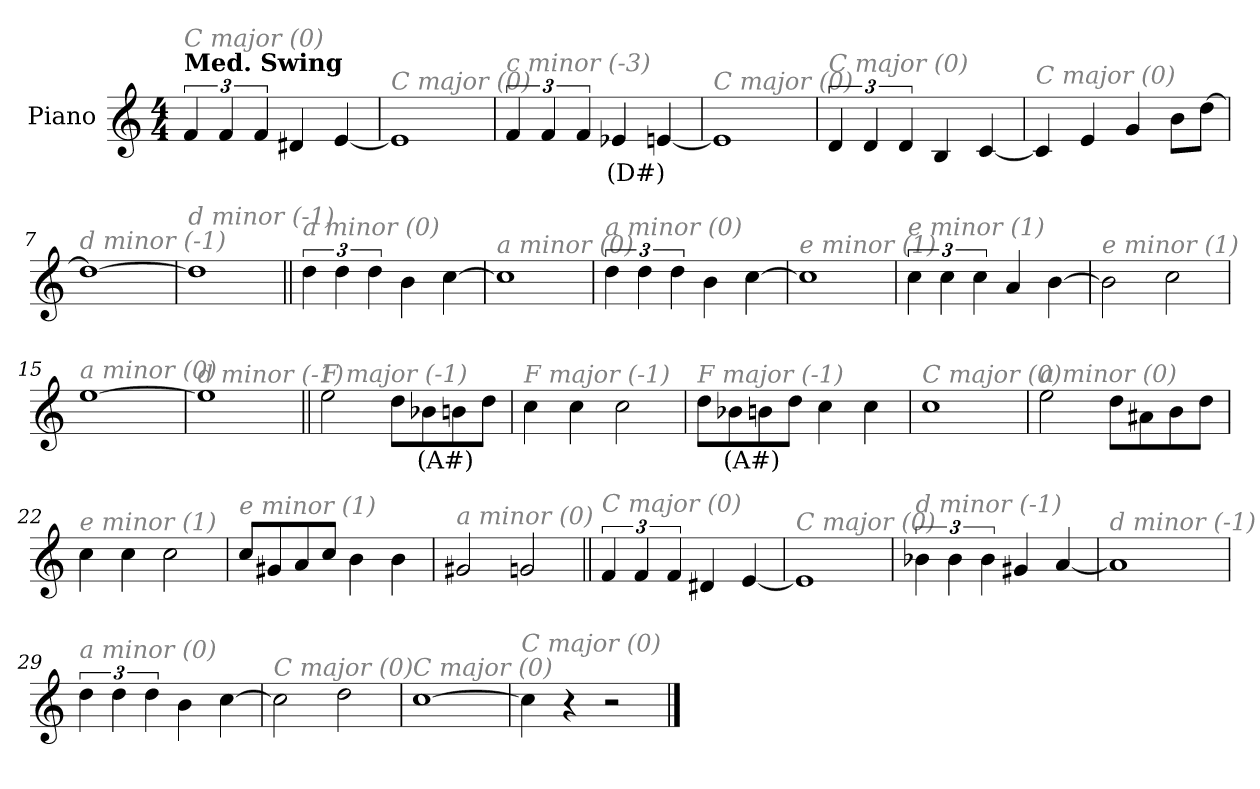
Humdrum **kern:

**kern	**text
*part1	*part1
*staff1	*staff1
*I"Piano	*
*I'Piano	*
*clefG2	*
*k[]	*
*M4/4	*
=1	=1
!LO:TX:B:t=Med. Swing	!
!LO:TX:i:color=#808080:t=C major (0)	!
6f/	.
6f/	.
6f/	.
4d#X/	.
[4e/	.
=2	=2
!LO:TX:i:color=#808080:t=C major (0)	!
1e]	.
=3	=3
!LO:TX:i:color=#808080:t=c minor (-3)	!
6f/	.
6f/	.
6f/	.
4e-Xi/	(D#)
[4e/	.
=4	=4
!LO:TX:i:color=#808080:t=C major (0)	!
1e]	.
!!LO:LB:g=z
=5	=5
!LO:TX:i:color=#808080:t=C major (0)	!
6d/	.
6d/	.
6d/	.
4B/	.
[4c/	.
=6	=6
!LO:TX:i:color=#808080:t=C major (0)	!
4c/]	.
4e/	.
4g/	.
8b\L	.
[8dd\J	.
=7	=7
!LO:TX:i:color=#808080:t=d minor (-1)	!
1dd_	.
=8	=8
!LO:TX:i:color=#808080:t=d minor (-1)	!
1dd]	.
!!LO:LB:g=z
=9||	=9||
!LO:TX:i:color=#808080:t=a minor (0)	!
6dd\	.
6dd\	.
6dd\	.
4b\	.
[4cc\	.
=10	=10
!LO:TX:i:color=#808080:t=a minor (0)	!
1cc]	.
=11	=11
!LO:TX:i:color=#808080:t=a minor (0)	!
6dd\	.
6dd\	.
6dd\	.
4b\	.
[4cc\	.
=12	=12
!LO:TX:i:color=#808080:t=e minor (1)	!
1cc]	.
!!LO:LB:g=z
=13	=13
!LO:TX:i:color=#808080:t=e minor (1)	!
6cc\	.
6cc\	.
6cc\	.
4a/	.
[4b\	.
=14	=14
!LO:TX:i:color=#808080:t=e minor (1)	!
2b\]	.
2cc\	.
=15	=15
!LO:TX:i:color=#808080:t=a minor (0)	!
[1ee	.
=16	=16
!LO:TX:i:color=#808080:t=d minor (-1)	!
1ee]	.
!!LO:LB:g=z
=17||	=17||
!LO:TX:i:color=#808080:t=F major (-1)	!
2ee\	.
8dd\L	.
8b-Xi\	(A#)
8b\	.
8dd\J	.
=18	=18
!LO:TX:i:color=#808080:t=F major (-1)	!
4cc\	.
4cc\	.
2cc\	.
=19	=19
!LO:TX:i:color=#808080:t=F major (-1)	!
8dd\L	.
8b-Xi\	(A#)
8b\	.
8dd\J	.
4cc\	.
4cc\	.
=20	=20
!LO:TX:i:color=#808080:t=C major (0)	!
1cc	.
!!LO:LB:g=z
=21	=21
!LO:TX:i:color=#808080:t=a minor (0)	!
2ee\	.
8dd\L	.
8a#X\	.
8b\	.
8dd\J	.
=22	=22
!LO:TX:i:color=#808080:t=e minor (1)	!
4cc\	.
4cc\	.
2cc\	.
=23	=23
!LO:TX:i:color=#808080:t=e minor (1)	!
8cc/L	.
8g#X/	.
8a/	.
8cc/J	.
4b\	.
4b\	.
=24	=24
!LO:TX:i:color=#808080:t=a minor (0)	!
2g#X/	.
2gn/	.
!!LO:LB:g=z
=25||	=25||
!LO:TX:i:color=#808080:t=C major (0)	!
6f/	.
6f/	.
6f/	.
4d#X/	.
[4e/	.
=26	=26
!LO:TX:i:color=#808080:t=C major (0)	!
1e]	.
=27	=27
!LO:TX:i:color=#808080:t=d minor (-1)	!
6b-X\	.
6b-\	.
6b-\	.
4g#X/	.
[4a/	.
=28	=28
!LO:TX:i:color=#808080:t=d minor (-1)	!
1a]	.
!!LO:LB:g=z
=29	=29
!LO:TX:i:color=#808080:t=a minor (0)	!
6dd\	.
6dd\	.
6dd\	.
4b\	.
[4cc\	.
=30	=30
!LO:TX:i:color=#808080:t=C major (0)	!
2cc\]	.
2dd\	.
=31	=31
!LO:TX:i:color=#808080:t=C major (0)	!
[1cc	.
=32	=32
!LO:TX:i:color=#808080:t=C major (0)	!
4cc\]	.
4r	.
2r	.
==	==
*-	*-
